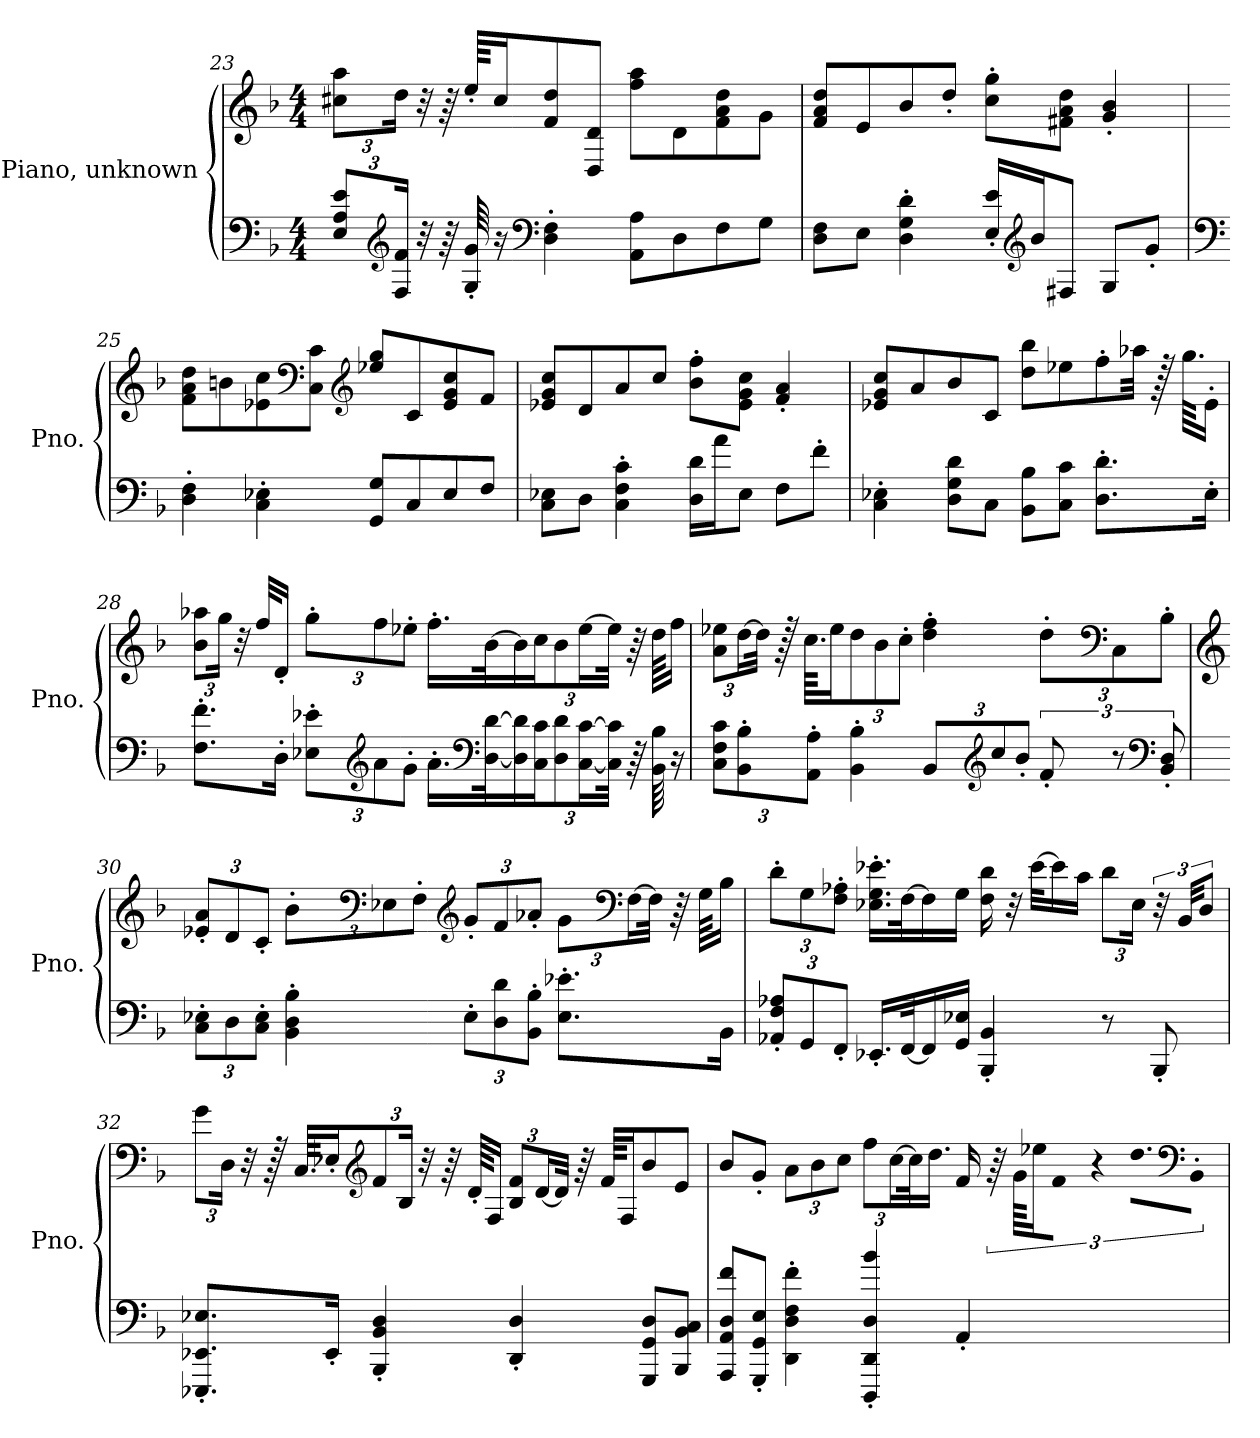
**kern	**kern
*part1	*part1
*staff2	*staff1
*I"Piano, unknown	*
*I'Pno.	*
*clefF4	*clefG2
*k[b-]	*k[b-]
*M4/4	*M4/4
*Xbrackettup	*Xbrackettup
=23	=23
12E/ 12A/ 12e/L	12cc#X\ 12aa\L
*clefG2	*
24F/ 24f/Jk	24dd\Jk
32r	32r
64r	64r
64G/' 64g/'	64ee'/KKLL
16r	16cc#/J
*clefF4	*
4D\' 4F\'	8f/ 8dd/
.	8D/ 8d/J
8AA\ 8A\L	8ff\ 8aa\L
8D\	8d\
8F\	8f\ 8a\ 8dd\
8G\J	8g\J
!!LO:PB:g=z
=24	=24
8D\ 8F\L	8f/ 8a/ 8dd/L
8E\J	8e/
4D\' 4G\' 4d\'	8b-/
.	8dd'/J
16E/' 16e/'LL	8cc\' 8gg\'L
*clefG2	*
16b-/J	.
8F#X/J	8f#X\ 8a\ 8dd\J
8G/L	4g/' 4b-/'
8g'/J	.
=25	=25
*clefF4	*
4D\' 4F\'	8f\ 8a\ 8dd\L
.	8bn\
4C\' 4E-X\'	8e-X\ 8cc\
*	*clefF4
.	8C\ 8c\J
*	*clefG2
8GG/ 8G/L	8ee-X/ 8gg/L
8C/	8c/
8E-/	8e-/ 8g/ 8cc/
8F/J	8f/J
=26	=26
8C\ 8E-X\L	8e-X/ 8g/ 8cc/L
8D\J	8d/
4C\' 4F\' 4c\'	8a/
.	8cc/J
16D\ 16d\LL	8b-\' 8ff\'L
16a\J	.
8E-\J	8e-\ 8g\ 8cc\J
8F\L	4f/' 4a/'
8f'\J	.
!!LO:LB:g=z
=27	=27
4C\' 4E-X\'	8e-X/ 8g/ 8cc/L
.	8a/
8D\ 8G\ 8d\L	8b-/
8C\J	8c/J
8BB-\ 8B-\L	8dd\ 8bb-\L
8C\ 8c\J	8ee-X\
8.D\' 8.d\'L	8ff'\
.	32aa-X\Jkk
.	128r
.	64.gg\KKLL
16E-'\Jk	16e-'\JJ
=28	=28
8.F\' 8.f\'L	12b-\ 12aa-X\L
.	24gg\Jk
.	32r
.	32ff/KLL
16D'\Jk	16d'/JJ
12E-X\' 12e-X\'L	12gg'\L
*clefG2	*
12a\	12ff\
12g'\J	12ee-X'\J
16.a'\LL	16.ff'\LL
*clefF4	*
[32D\ [32d\K	[32b-\K
16D\] 16d\]	16b-\]
16C\ 16c\J	16cc\J
12D\ 12d\	12b-\
[24C\ [24c\L	[24ee-\L
32C\] 32c\]JJk	32ee-\JJk]
64r	64r
64BB-\ 64B-\	64dd\KKLL
16r	16ff\JJ
!!LO:LB:g=z
=29	=29
12C\ 12F\ 12c\L	12a\ 12ee-X\L
12BB-\' 12B-\'	[24dd\L
.	32dd\JJk]
.	128r
.	64.cc\KKLL
12AA\' 12A\'J	.
.	16ee-\J
4BB-\' 4B-\'	12dd\
.	12b-\
.	12cc'\J
12BB-/L	4dd\' 4ff\'
*clefG2	*
12cc/	.
12b-'/J	.
*brackettup	*
12f'/	12dd'\L
*	*clefF4
12r	12C\
*clefF4	*
12BB-/' 12D/'	12B-'\J
=30	=30
*	*clefG2
*Xbrackettup	*
12C\' 12E-X\'L	12e-X/' 12a/'L
12D\	12d/
12C\' 12E-\'J	12c'/J
4BB-\' 4D\' 4B-\'	12b-'\L
*	*clefF4
.	12E-X\
.	12F'\J
*	*clefG2
12E-'\L	12g'/L
12D\ 12d\	12f/
12BB-\' 12B-\'J	12a-X'/J
8.E-\' 8.e-X\'L	12g\L
*	*clefF4
.	[24F\L
.	32F\JJk]
.	64r
.	64G\KKLL
16BB-\Jk	16B-\JJ
!!LO:LB:g=z
=31	=31
12AA-X/' 12F/' 12A-X/'L	12d'\L
12GG/	12G\
12FF'/J	12F\' 12A-X\'J
16.EE-X'/LL	16.E-X\' 16.G\' 16.e-X\'LL
[32FF/K	[32F\K
16FF/]	16F\]
16GG/ 16E-X/JJ	16G\JJ
4BBB-/' 4BB-/'	16F\ 16d\
.	32r
.	[32e-\KLL
.	16e-\]
.	16c\JJ
8r	12d\L
.	24E-\Jk
*	*brackettup
8BBB-'/	48r
.	48BB-/KKL
.	12D/J
=32	=32
*	*Xbrackettup
8.EEE-X/' 8.EE-X/' 8.E-X/'L	12g\L
.	24D\Jk
.	32r
.	128r
.	64.C/KKLL
16EE-'/Jk	16E-X'/J
*	*clefG2
4BBB-/' 4BB-/' 4D/'	12f/
.	24B-/Jk
.	32r
.	64r
.	64d'/KKLL
.	16F/JJ
4DD/' 4D/'	12B-/ 12f/L
.	[24d/L
.	32d/JJk]
.	64r
.	64f/KKLL
.	16F/J
8GGG/ 8GG/ 8D/L	8b-/
8BBB-/ 8BB-/ 8C/J	8e/J
!!LO:LB:g=z
=33	=33
8AAA/ 8AA/ 8D/ 8f/L	8b-/L
8GGG/' 8GG/' 8E/'J	8g'/J
4DD\' 4D\' 4F\' 4f\'	12a\L
.	12b-\
.	12cc\J
4DDD/' 4DD/' 4D/' 4b-/'	12ff\L
.	[24cc\L
.	32cc\K]
.	16.dd\JJ
4AA'/	16f/
*	*brackettup
.	96r
.	96g\KKLL
.	24ee-X\
.	32f\JJk
.	128r
.	64.dd\KKLL
*	*clefF4
.	16BB-'\JJ
=	=
*-	*-
